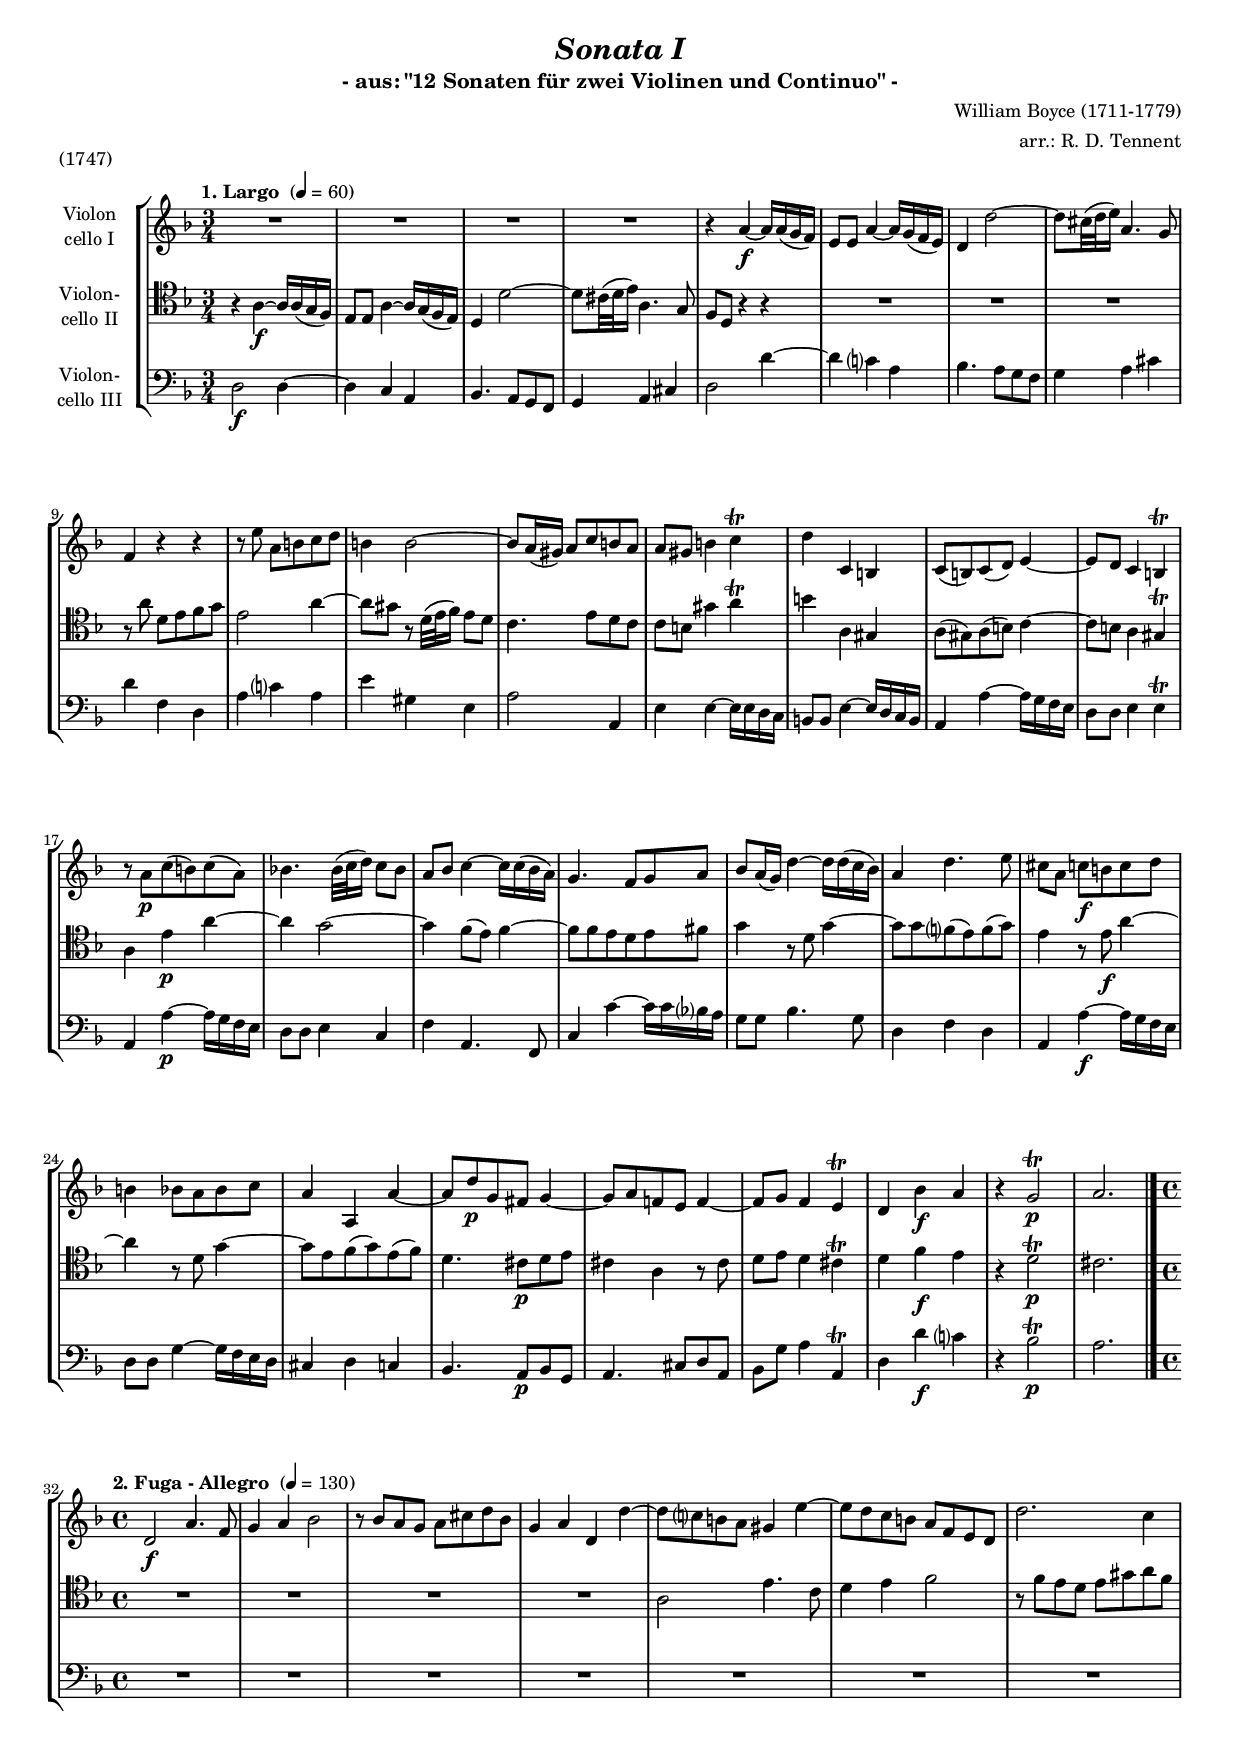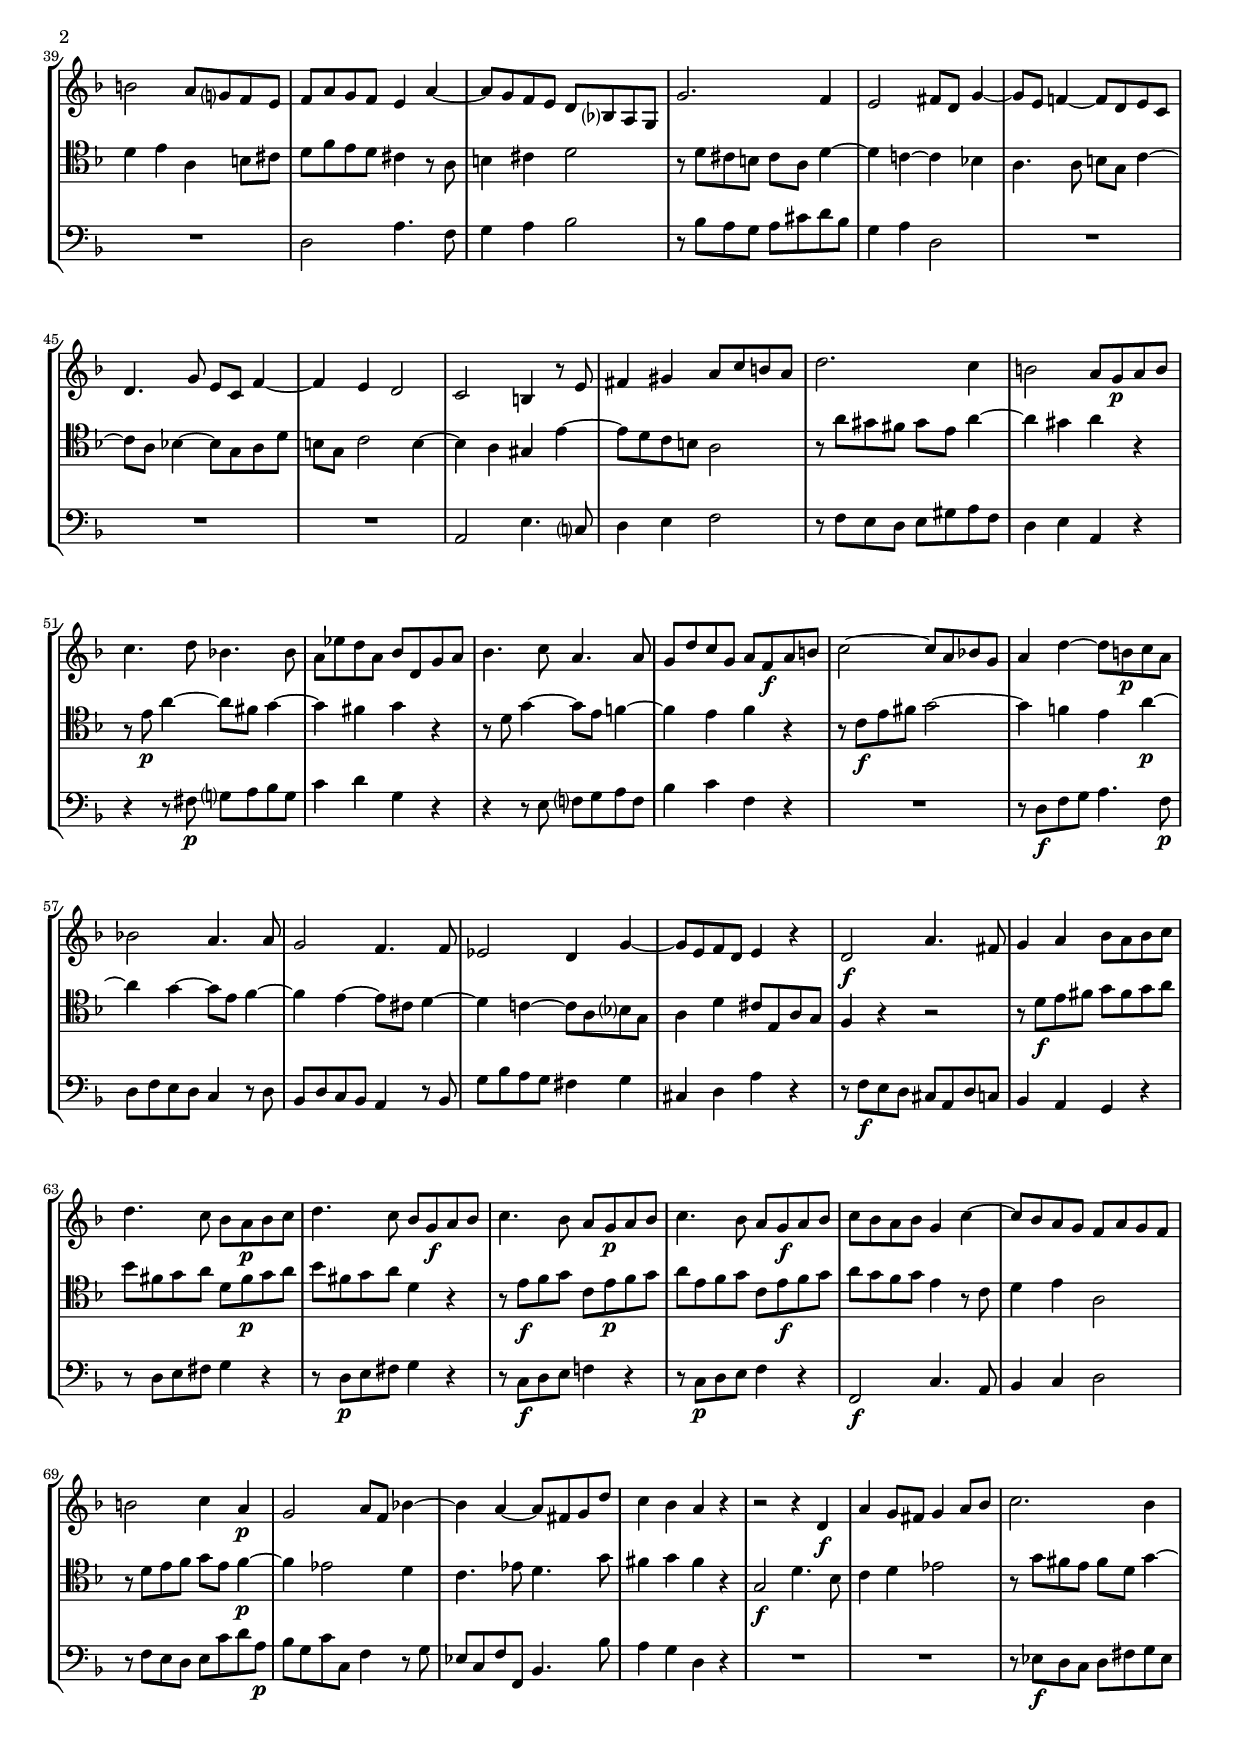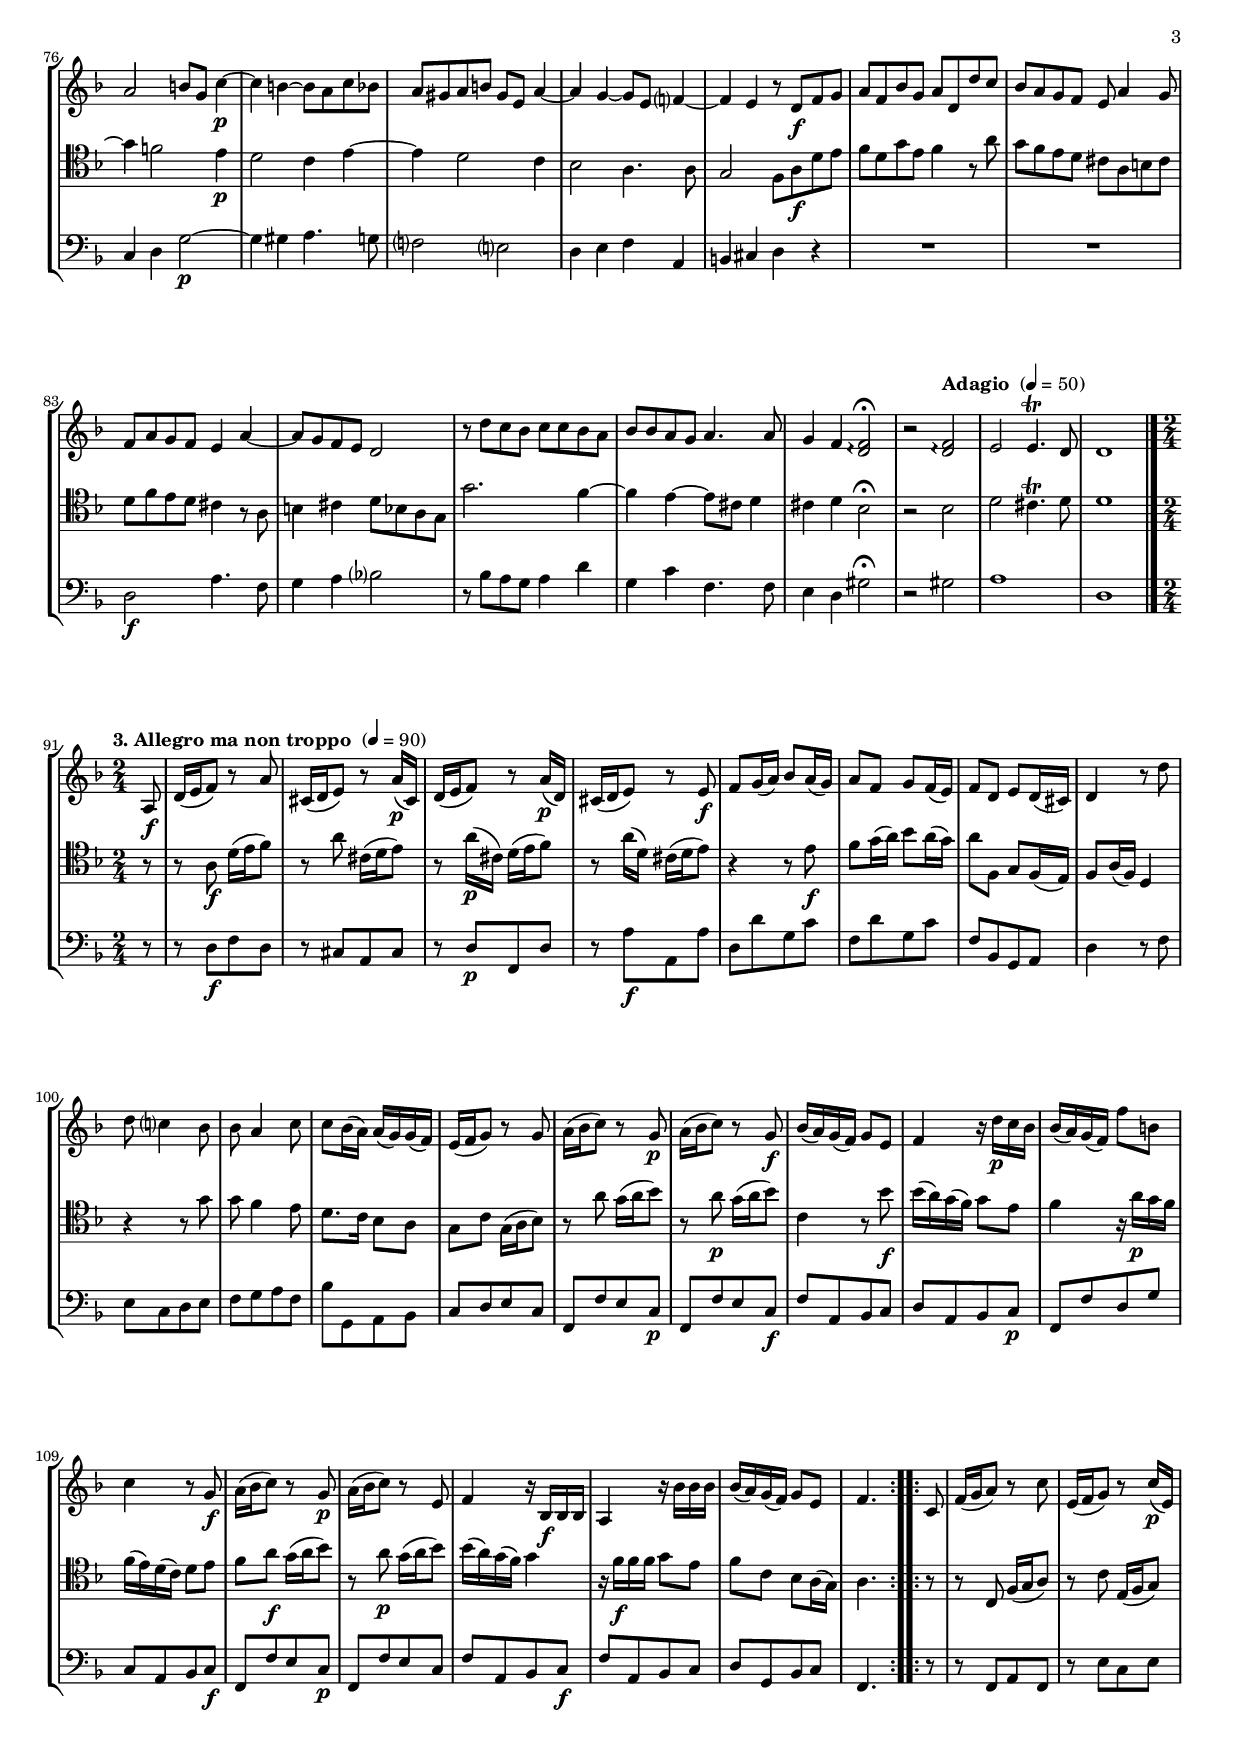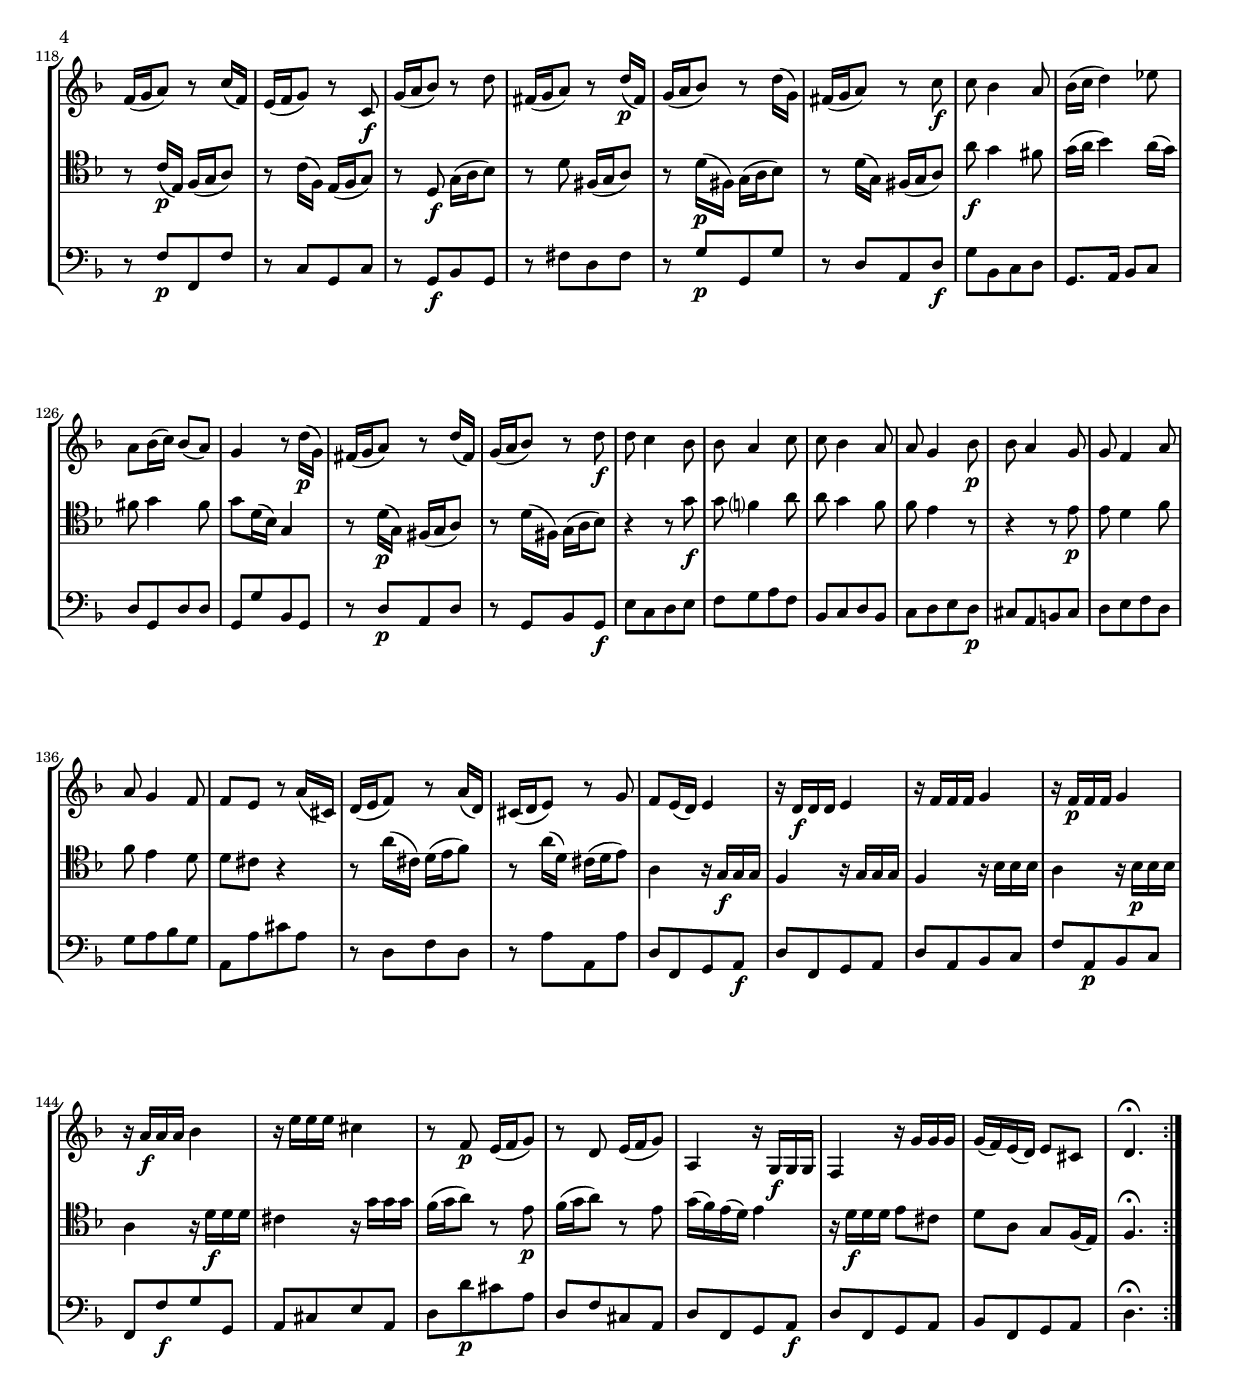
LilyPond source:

\version "2.14.2"
\include "deutsch.ly"

#(set-global-staff-size 16.2)

\header {
  title     = \markup \bold \italic "Sonata I"
  subtitle  = "- aus: \"12 Sonaten für zwei Violinen und Continuo\" -"
  composer  = "William Boyce (1711-1779)"
  arranger  = "arr.: R. D. Tennent"
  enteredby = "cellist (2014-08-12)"
  piece     = "(1747)"
}

voiceconsts = {
  \key d \minor
  %\numericTimeSignature
  \compressFullBarRests
}

%mihi = "clarinet"
%milo = "bassoon"
%mihi = "bright acoustic"
%milo = "acoustic bass"
mihi = "string ensemble 1"
milo = "drawbar organ"

introa = {        \tempo "1. Largo "                 4=60  \time 3/4 }
introb = { \break \tempo "2. Fuga - Allegro "        4=130 \time 4/4 }
adagio = {        \tempo "Adagio "                   4=50 }
introc = { \break \tempo "3. Allegro ma non troppo " 4=90  \time 2/4 }

va = \relative c'' {
   \voiceconsts

   \introa
   R2.*4
   r4 a~\f a16 a( g f)
   e8 e a4~ a16 g( f e)

   d4 d'2~
   d8 cis32( d e16) a,4. g8
   f4 r r
   r8 e' a,[ h c d]
   h4 h2~
   h8 a16( gis) a8 c h a

   a gis h4 c\trill
   d c, h
   c8( h) c( d) e4~
   e8 d c4 h\trill
   r8 a'\p c( h) c( a)
   b!4. b32( c d16) c8 b

   a b c4~ c16 c( b a)
   g4. f8 g a
   b a16( g) d'4~ d16 d( c b)
   a4 d4. e8
   cis[ a] c\f h c d
   h4 b8 a b c

   a4 a, a'~
   a8 d\p g, fis g4~
   g8 a f! e f4~
   f8 g f4 e\trill
   d b'\f a
   r g2\trill\p
   a2. \bar "|."

   \introb
   d,2\f a'4. f8
   g4 a b2
   r8 b a g a cis d b
   g4 a d, d'~ 
   d8 c? h a gis4 e'~
   e8 d c h a f e d
   d'2. c4

   h2 a8 g? f e
   f a g f e4 a~
   a8 g f e d b? a g
   g'2. f4
   e2 fis8 d g4~
   g8 e f!4~ f8 d e c

   d4. g8 e c f4~
   f e d2
   c h4 r8 e
   fis4 gis a8 c h a
   d2. c4
   h2 a8 g\p a h

   c4. d8 b!4. b8
   a es' d a b d, g a
   b4. c8 a4. a8
   g d' c g a f\f a h
   c2~ c8 a b! g

   a4 d~ d8 h\p c a
   b!2 a4. a8
   g2 f4. f8
   es2 d4 g~
   g8 e f d e4 r

   d2\f a'4. fis8
   g4 a b8 a b c
   d4. c8 b a\p b c
   d4. c8 b g\f a b
   c4. b8 a g\p a b

   c4. b8 a g\f a b
   c b a b g4 c~
   c8 b a g f a g f
   h2 c4 a\p
   g2 a8 f b!4~
   b a~ a8 fis g d'

   c4 b a r
   r2 r4 d,\f
   a' g8 fis g4 a8 b
   c2.b4
   a2 h8 g c4~\p
   c h~ h8 a c b

   a gis a h gis e a4~
   a g~ g8 e f?4~
   f e r8 d\f f g
   a f b g a d, d' c
   b a g f e a4 g8
   f a g f e4 a~

   a8 g f e d2
   r8 d' c b c c b a
   b b a g a4. a8
   g4 f <d f>2\arpeggio\fermata
   r \adagio <d f>\arpeggio
   e e4.\trill d8
   d1 \bar "|."

   \introc
   \partial 8
   \repeat volta 2 {
     a8\f
     d16( e f8) r a
     cis,16( d e8) r a16(\p cis,)
     d( e f8) r a16(\p d,)
     cis16( d e8) r e\f
     f g16( a) b8 a16( g)

     a8 f g f16( e)
     f8 d e d16( cis)
     d4 r8 d'
     d c?4 b8
     b a4 c8
     c b16( a) a( g) g( f)
     e( f g8) r g

     a16( b c8) r g\p
     a16( b c8) r g\f
     b16( a) g( f) g8 e
     f4 r16 d'\p c b
     b( a) g( f) f'8 h,
     c4 r8 g\f

     a16( b c8) r g\p
     a16( b c8) r e,
     f4 r16 b,\f b b
     a4 r16 b' b b
     b( a) g( f) g8 e
     f4.
   }

   \repeat volta 2 {
     c8
     f16( g a8) r c
     e,16( f g8) r c16(\p e,)
     f( g a8) r c16( f,)
     e( f g8) r c,\f
     g'16( a b8) r d
     fis,16( g a8) r d16(\p fis,)

     g( a b8) r d16( g,)
     fis( g a8) r c\f
     c b4 a8
     b16( c d4) es8
     a, b16( c) b8( a)
     g4 r8 d'16(\p g,)

     fis( g a8) r d16( fis,)
     g( a b8) r d\f
     d c4 b8
     b a4 c8
     c b4 a8
     a g4 b8\p

     b a4 g8
     g f4 a8
     a g4 f8
     f e r a16( cis,)
     d( e f8) r a16( d,)
     cis( d e8) r g

     f e16( d) e4
     r16 d\f d d e4
     r16 f f f g4
     r16 f\p f f g4
     r16 a\f a a b4
     r16 e e e cis4

     r8 f,\p e16( f g8)
     r d e16( f g8)
     a,4 r16 g\f g g
     f4 r16 g' g g
     g( f) e( d) e8 cis
     d4.\fermata
   }
}

vb = \relative c' {
   \voiceconsts
   \clef "tenor"
   \introa
   r4 a~\f a16 a( g f)
   e8 e a4~ a16 g( f e)
   d4 d'2~
   d8 cis32( d e16) a,4. g8
   f d r4 r

   R2.*3
   r8 a'' d,[ e f g]
   e2 a4~
   a8 gis r d32( e f16) e8 d
   c4. e8 d c

   c h gis'4 a\trill
   h a, gis
   a8( gis) a( h) c4~
   c8 h a4 gis\trill
   a e'\p a~
   a g2~

   g4 f8( e) f4~
   f8 f e d e fis
   g4 r8 d g4~
   g8 g f?( e) f( g)
   e4 r8 e\f a4~
   a r8 d, g4~

   g8 e f( g) e( f)
   d4. cis8\p d e
   cis4 a r8 cis
   d e d4 cis\trill
   d f\f e
   r d2\trill\p
   cis2. \bar "|."

   \introb
   R1*4
   a2 e'4. c8
   d4 e f2
   r8 f e d e gis a f

   d4 e a, h8 cis
   d f e d cis4 r8 a
   h4 cis d2
   r8 d cis h cis a d4~
   d c!~ c b!
   a4. a8 h g c4~

   c8 a b!4~ b8 g a d
   h g c2 h4~
   h a gis e'~
   e8 d c h a2
   r8 a' gis fis gis e a4~
   a gis a r

   r8 e\p a4~ a8 fis g4~
   g fis g r
   r8 d g4~ g8 e f!4~
   f e f r
   r8 c\f e fis g2~

   g4 f! e a~\p
   a g~ g8 e f4~
   f e~ e8 cis d4~
   d c!~ c8 a b? g
   a4 d cis8 e, a g

   f4 r r2
   r8 d'\f e fis g fis g a
   b fis g a d, fis\p g a
   b fis g a d,4 r
   r8 e\f f g c, e\p f g

   a e f g c, e\f f g
   a g f g e4 r8 c
   d4 e a,2
   r8 d e f g e f4~\p
   f es2 d4
   c4. es8 d4. g8

   fis4 g fis r
   g,2\f d'4. b8
   c4 d es2
   r8 g fis e fis d g4~
   g f!2 e4\p
   d2 c4 e~

   e d2 c4
   b2 a4. a8
   g2 f8 a\f d e
   f d g e f4 r8 a
   g f e d cis a h cis
   d f e d cis4 r8 a

   h4 cis d8 b a g
   g'2. f4~
   f e~ e8 cis d4
   cis d b2\fermata
   r \adagio b
   d cis4.\trill d8
   d1 \bar "|."

   \introc
   \partial 8
   \repeat volta 2 {
     r8
     r a\f d16( e f8)
     r a cis,16( d e8)
     r a16(\p cis,) d( e f8)
     r a16( d,) cis( d e8)
     r4 r8 e\f

     f g16( a) b8 a16( g)
     a8 f, g f16( e)
     f8 a16( f) d4
     r r8 g'
     g f4 e8
     d8. c16 b8 a
     g c g16( a b8)

     r a' g16( a b8)
     r a\p g16( a b8)
     c,4 r8 b'\f
     b16( a) g( f) g8 e
     f4 r16 a\p g f
     f( e) d( c) d8 e

     f a\f g16( a b8)
     r a\p g16( a b8)
     b16( a) g( f) g4
     r16 f\f f f g8 e
     f c b a16( g)
     a4.
   }

   \repeat volta 2 {
     r8
     r c, f16( g a8)
     r c e,16( f g8)
     r c16(\p e,) f( g a8)
     r c16( f,) e( f g8)
     r d\f g16( a b8)
     r d fis,16( g a8)

     r d16(\p fis,) g( a b8)
     r d16( g,) fis( g a8)
     a'\f g4 fis8
     g16( a b4) a16( g)
     fis8 g4 fis8
     g d16( b) g4

     r8 d'16(\p g,) fis( g a8)
     r d16( fis,) g( a b8)
     r4 r8 g'\f
     g f?4 a8
     a g4 f8
     f e4 r8

     r4 r8 e\p
     e d4 f8
     f e4 d8
     d cis r4
     r8 a'16( cis,) d( e f8)
     r a16( d,) cis( d e8)

     a,4 r16 g\f g g
     f4 r16 g g g
     f4 r16 b b b
     a4 r16 b\p b b
     a4 r16 d\f d d
     cis4 r16 g' g g

     f( g a8) r e\p
     f16( g a8) r e
     g16( f) e( d) e4
     r16 d\f d d e8 cis
     d a g f16( e)
     f4.\fermata
   }
}

vc = \relative c {
   \voiceconsts
   \clef "bass"

   \introa
   d2\f d4~
   d c a
   b4. a8 g f
   g4 a cis
   d2 d'4~
   d c? a

   b4. a8 g f
   g4 a cis
   d f, d
   a' c? a
   e' gis, e
   a2 a,4

   e' e~ e16 e d c
   h8 h e4~ e16 d c h
   a4 a'~ a16 g f e
   d8 d e4 e\trill
   a, a'~\p a16 g f e
   d8 d e4 c

   f a,4. f8
   c'4 c'~ c16 c b? a
   g8 g b4. g8
   d4 f d
   a a'~\f a16 g f e
   d8 d g4~ g16 f e d

   cis4 d c
   b4. a8\p b g
   a4. cis8 d a
   b g' a4 a,\trill
   d d'\f c?
   r b2\trill\p
   a2. \bar "|."

   \introb
   R1*8
   d,2 a'4. f8
   g4 a b2
   r8 b a g a cis d b
   g4 a d,2

   R1*3
   a2 e'4. c?8
   d4 e f2
   r8 f e d e gis a f
   d4 e a, r

   r r8 fis'\p g? a b g
   c4 d g, r
   r r8 e f? g a f
   b4 c f, r
   R1

   r8 d\f f g a4. f8\p
   d f e d c4 r8 d
   b d c b a4 r8 b
   g' b a g fis4 g
   cis, d a' r

   r8 f\f e d cis a d c
   b4 a g r
   r8 d' e fis g4 r
   r8 d\p e fis g4 r
   r8 c,\f d e f!4 r

   r8 c\p d e f4 r
   f,2\f c'4. a8
   b4 c d2
   r8 f e d e c' d a\p
   b g c c, f4 r8 g
   es c f f, b4. b'8

   a4 g d r
   R1*2
   r8 es\f d c d fis g es
   c4 d g2~\p
   g4 gis a4. g8

   f?2 e?
   d4 e f a,
   h cis d r
   R1*2
   d2\f a'4. f8

   g4 a b?2
   r8 b a g a4 d
   g, c f,4. f8
   e4 d gis2\fermata
   r \adagio gis
   a1 d, \bar "|."

   \introc
   \partial 8
   \repeat volta 2 {
     r8
     r d[\f f d]
     r cis[ a cis]
     r d[\p f, d']
     r a'[\f a, a']
     d,[ d' g, c]

     f,[ d' g, c]
     f,[ b, g a]
     d4 r8 f
     e[ c d e]
     f[ g a f]
     b[ g, a b]
     c[ d e c]

     f,[ f' e c]\p
     f,[ f' e c]\f
     f[ a, b c]
     d[ a b c]\p
     f,[ f' d g]
     c,[ a b c]\f

     f,[ f' e c]\p
     f,[ f' e c]
     f[ a, b c]\f
     f[ a, b c]
     d[ g, b c]
     f,4.
   }

   \repeat volta 2 {
     r8
     r f[ a f]
     r e'[ c e]
     r f[\p f, f']
     r c[ g c]
     r g[\f b g]
     r fis'[ d fis]

     r g[\p g, g']
     r d[ a d]\f
     g[ b, c d]
     g,8. a16 b8 c
     d[ g, d' d]
     g,[ g' b, g]

     r d'[\p a d]
     r g,[ b g]\f
     e'[ c d e]
     f[ g a f]
     b,[ c d b]
     c[ d e d]\p

     cis[ a h cis]
     d[ e f d]
     g[ a b g]
     a,[ a' cis a]
     r d,[ f d]
     r a'[ a, a']

     d,[ f, g a]\f
     d[ f, g a]
     d[ a b c]
     f[ a,\p b c]
     f,[ f'\f g g,]
     a[ cis e a,]

     d[ d'\p cis a]
     d,[ f cis a]
     d[ f, g a]\f
     d[ f, g a]
     b[ f g a]
     d4.\fermata
   }
}


music = \new StaffGroup <<
      \new Staff {
        \set Staff.midiInstrument = \mihi
        \set Staff.instrumentName = \markup \center-column { "Violon" "cello I" }
        \transpose d d { \va }
      }

      \new Staff {
        \set Staff.midiInstrument = \mihi
        \set Staff.instrumentName = \markup \center-column { "Violon-" "cello II" }
        \transpose d d { \vb }
      }

      \new Staff {
        \set Staff.midiInstrument = \milo
        \set Staff.instrumentName = \markup \center-column { "Violon-" "cello III" }
        \transpose d d { \vc }
      }
>>

\book {
  \score {
   \music
    \layout {}
  }

  \score {
    \unfoldRepeats \music

    \midi {
      \context {
        \Score
      }
    }
  }
}
